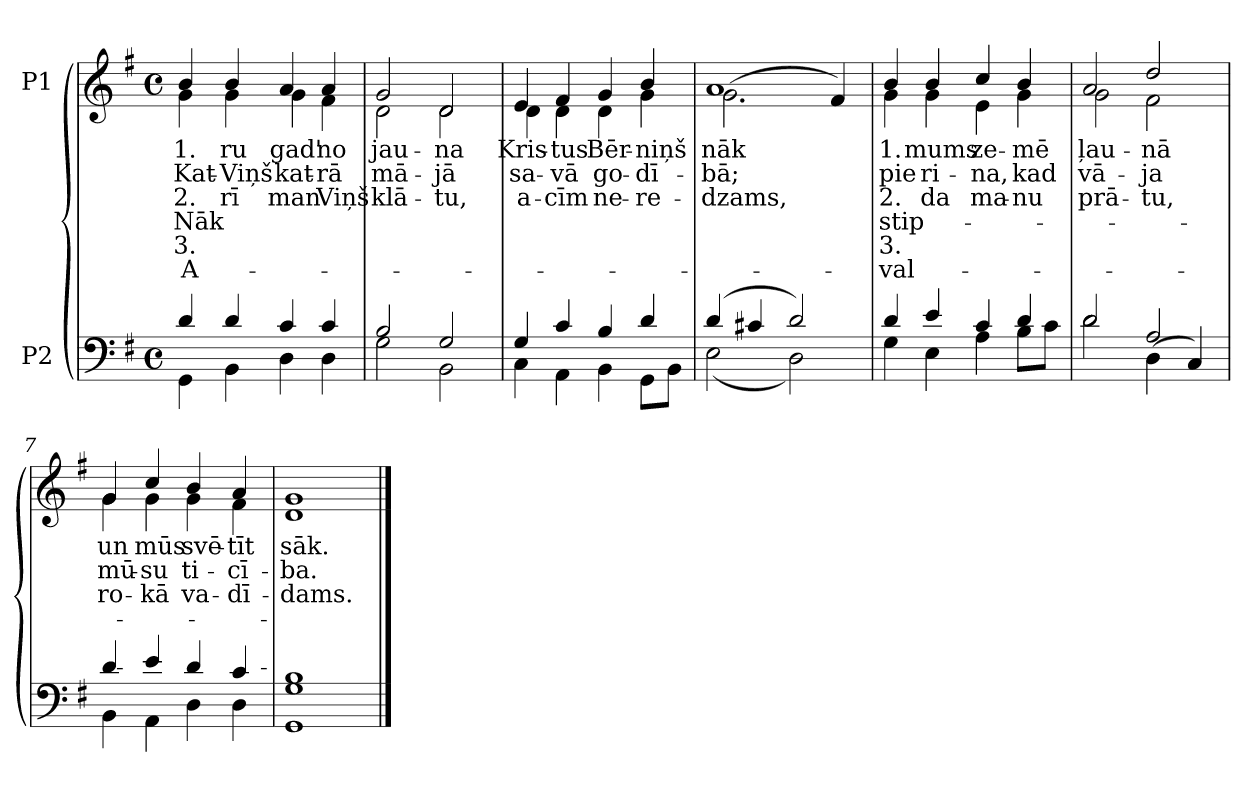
**kern	**kern	**text	**text	**text	**text	**text	**text
*part2	*part1	*part1	*part1	*part1	*part1	*part1	*part1
*staff2	*staff1	*staff1	*staff1	*staff1	*staff1	*staff1	*staff1
*I"P2	*I"P1	*	*	*	*	*	*
!!LO:PB:g=z
*clefF4	*clefG2	*	*	*	*	*	*
*k[f#]	*k[f#]	*	*	*	*	*	*
*G:	*G:	*	*	*	*	*	*
*M4/4	*M4/4	*	*	*	*	*	*
*met(c)	*met(c)	*	*	*	*	*	*
*MM100	*MM100	*	*	*	*	*	*
=1	=1	=1	=1	=1	=1	=1	=1
*^	*	*	*	*	*	*	*
!	!	!LO:TX:a:B:t=Moderato	!	!	!	!	!	!
!	!	!	!LO:LY:b:color=#000000	!LO:LY:b:color=#000000	!LO:LY:b:color=#000000	!LO:LY:b:color=#000000	!LO:LY:b:color=#000000	!LO:LY:b:color=#000000
*	*	*^	*	*	*	*	*	*
4di/	4GGi\	4bi/	4gi\	1.	Kat-	2.	Nāk	3.	A-
!	!	!	!	!LO:LY:b:color=#000000	!LO:LY:b:color=#000000	!LO:LY:b:color=#000000	!	!	!
4di/	4BBi\	4bi/	4gi\	-ru	-Viņš	rī	.	.	.
!	!	!	!	!LO:LY:b:color=#000000	!LO:LY:b:color=#000000	!LO:LY:b:color=#000000	!	!	!
4ci/	4Di\	4ai/	4gi\	gad'	kat-	man	.	.	.
!	!	!	!	!LO:LY:b:color=#000000	!LO:LY:b:color=#000000	!LO:LY:b:color=#000000	!	!	!
4ci/	4Di\	4ai/	4f#i\	no	-rā	Viņš	.	.	.
=2	=2	=2	=2	=2	=2	=2	=2	=2	=2
!	!	!	!	!LO:LY:b:color=#000000	!LO:LY:b:color=#000000	!LO:LY:b:color=#000000	!	!	!
2Bi/	2Gi\	2gi/	2di\	jau-	-mā-	klā-	.	.	.
!	!	!	!	!LO:LY:b:color=#000000	!LO:LY:b:color=#000000	!LO:LY:b:color=#000000	!	!	!
2Gi/	2BBi\	2di/	2di\	-na	jā	-tu,	.	.	.
=3	=3	=3	=3	=3	=3	=3	=3	=3	=3
!	!	!	!	!LO:LY:b:color=#000000	!LO:LY:b:color=#000000	!LO:LY:b:color=#000000	!	!	!
4Gi/	4Ci\	4ei/	4di\	Kris-	-sa-	a-	.	.	.
!	!	!	!	!LO:LY:b:color=#000000	!LO:LY:b:color=#000000	!LO:LY:b:color=#000000	!	!	!
4ci/	4AAi\	4f#i/	4di\	-tus	vā	-cīm	.	.	.
!	!	!	!	!LO:LY:b:color=#000000	!LO:LY:b:color=#000000	!LO:LY:b:color=#000000	!	!	!
4Bi/	4BBi\	4gi/	4di\	Bēr-	go-	-ne-	.	.	.
!	!	!	!	!LO:LY:b:color=#000000	!LO:LY:b:color=#000000	!LO:LY:b:color=#000000	!	!	!
4di/	8GGi\L	4bi/	4gi\	-niņš	-dī-	-re-	.	.	.
.	8BBi\J	.	.	.	.	.	.	.	.
=4	=4	=4	=4	=4	=4	=4	=4	=4	=4
!	!	!	!	!LO:LY:b:color=#000000	!LO:LY:b:color=#000000	!LO:LY:b:color=#000000	!	!	!
(4di/	(2Ei\	1ai	(2.gi\	nāk	bā;	-dzams,	.	.	.
4c#Xi/	.	.	.	.	.	.	.	.	.
2di/)	2Di\)	.	.	.	.	.	.	.	.
.	.	.	4f#i/)	.	.	.	.	.	.
!!LO:LB:g=z	!!
=5	=5	=5	=5	=5	=5	=5	=5	=5	=5
!	!	!	!	!LO:LY:b:color=#000000	!LO:LY:b:color=#000000	!LO:LY:b:color=#000000	!LO:LY:b:color=#000000	!LO:LY:b:color=#000000	!LO:LY:b:color=#000000
4di/	4Gi\	4bi/	4gi\	1.	pie	2.	stip-	3.	-val-
!	!	!	!	!LO:LY:b:color=#000000	!LO:LY:b:color=#000000	!LO:LY:b:color=#000000	!	!	!
4ei/	4Ei\	4bi/	4gi\	mums	ri-	-da	.	.	.
!	!	!	!	!LO:LY:b:color=#000000	!LO:LY:b:color=#000000	!LO:LY:b:color=#000000	!	!	!
4ci/	4Ai\	4cci/	4ei\	ze-	-na,	-ma-	.	.	.
!	!	!	!	!LO:LY:b:color=#000000	!LO:LY:b:color=#000000	!LO:LY:b:color=#000000	!	!	!
4di/	8Bi\L	4bi/	4gi\	-mē	kad	nu	.	.	.
.	8ci\J	.	.	.	.	.	.	.	.
=6	=6	=6	=6	=6	=6	=6	=6	=6	=6
!	!	!	!	!LO:LY:b:color=#000000	!LO:LY:b:color=#000000	!LO:LY:b:color=#000000	!	!	!
2di/	2di\	2ai/	2gi\	ļau-	-vā-	prā-	.	.	.
!	!	!	!	!LO:LY:b:color=#000000	!LO:LY:b:color=#000000	!LO:LY:b:color=#000000	!	!	!
2Ai/	(4Di\	2ddi/	2f#i\	-nā	ja	-tu,	.	.	.
.	4Ci/)	.	.	.	.	.	.	.	.
=7	=7	=7	=7	=7	=7	=7	=7	=7	=7
!	!	!	!	!LO:LY:b:color=#000000	!LO:LY:b:color=#000000	!LO:LY:b:color=#000000	!	!	!
4di/	4BBi\	4gi/	4gi\	un	-mū-	ro-	.	.	.
!	!	!	!	!LO:LY:b:color=#000000	!LO:LY:b:color=#000000	!LO:LY:b:color=#000000	!	!	!
4ei/	4AAi\	4cci/	4gi\	mūs	su	-kā	.	.	.
!	!	!	!	!LO:LY:b:color=#000000	!LO:LY:b:color=#000000	!LO:LY:b:color=#000000	!	!	!
4di/	4Di\	4bi/	4gi\	svē-	-ti-	va-	.	.	.
!	!	!	!	!LO:LY:b:color=#000000	!LO:LY:b:color=#000000	!LO:LY:b:color=#000000	!	!	!
4ci/	4Di\	4ai/	4f#i\	-tīt	-cī-	-dī-	.	.	.
=8	=8	=8	=8	=8	=8	=8	=8	=8	=8
!	!	!	!	!LO:LY:b:color=#000000	!LO:LY:b:color=#000000	!LO:LY:b:color=#000000	!	!	!
1Bi	1GGi 1Gi	1gi	1di	sāk.	ba.	-dams.	.	.	.
*v	*v	*	*	*	*	*	*	*	*
*	*v	*v	*	*	*	*	*	*
==	==	==	==	==	==	==	==
*-	*-	*-	*-	*-	*-	*-	*-
